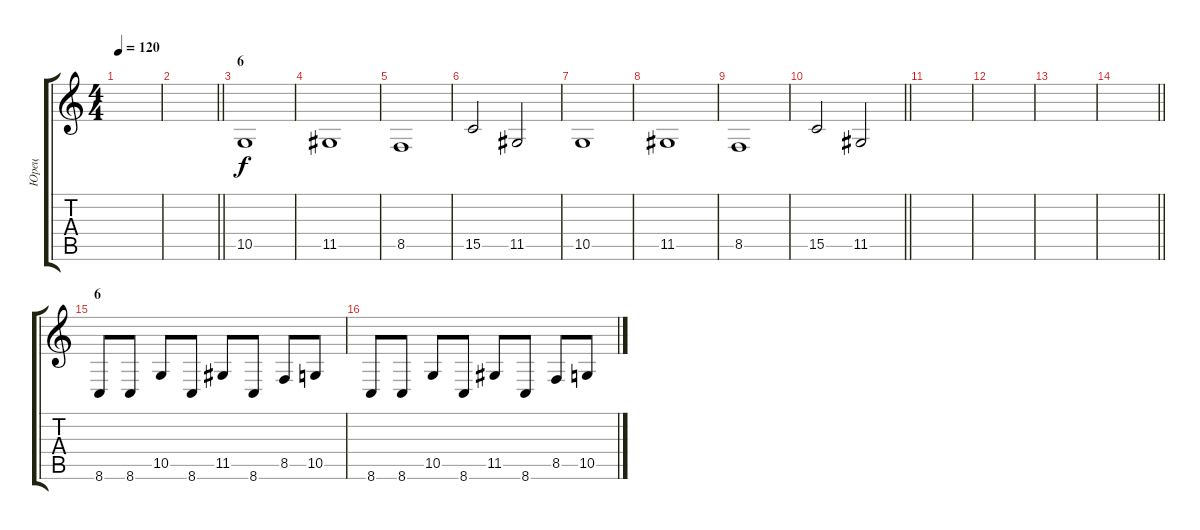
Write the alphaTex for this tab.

\track ("Юрец" "Юрец") {instrument pad3polysynth}
\staff {score tabs}
\tuning (E4 B3 G3 D3 A2 E2) {hide}
\ts (4 4)
\tempo 120
\clef g2
\ks c
|
\barLineRight lightlight
|
\section ("" "6")
10.5.1{volume 15} |
11.5.1 |
8.5.1 |
15.5.2 11.5.2 |
10.5.1 |
11.5.1 |
8.5.1 |
\barLineRight lightlight
15.5.2 11.5.2 |
|
|
|
\barLineRight lightlight
|
\section ("" "6")
8.6.8{volume 5 instrument lead1square} 8.6.8 10.5.8 8.6.8 11.5.8 8.6.8 8.5.8 10.5.8 |
8.6.8 8.6.8 10.5.8 8.6.8 11.5.8 8.6.8 8.5.8 10.5.8
